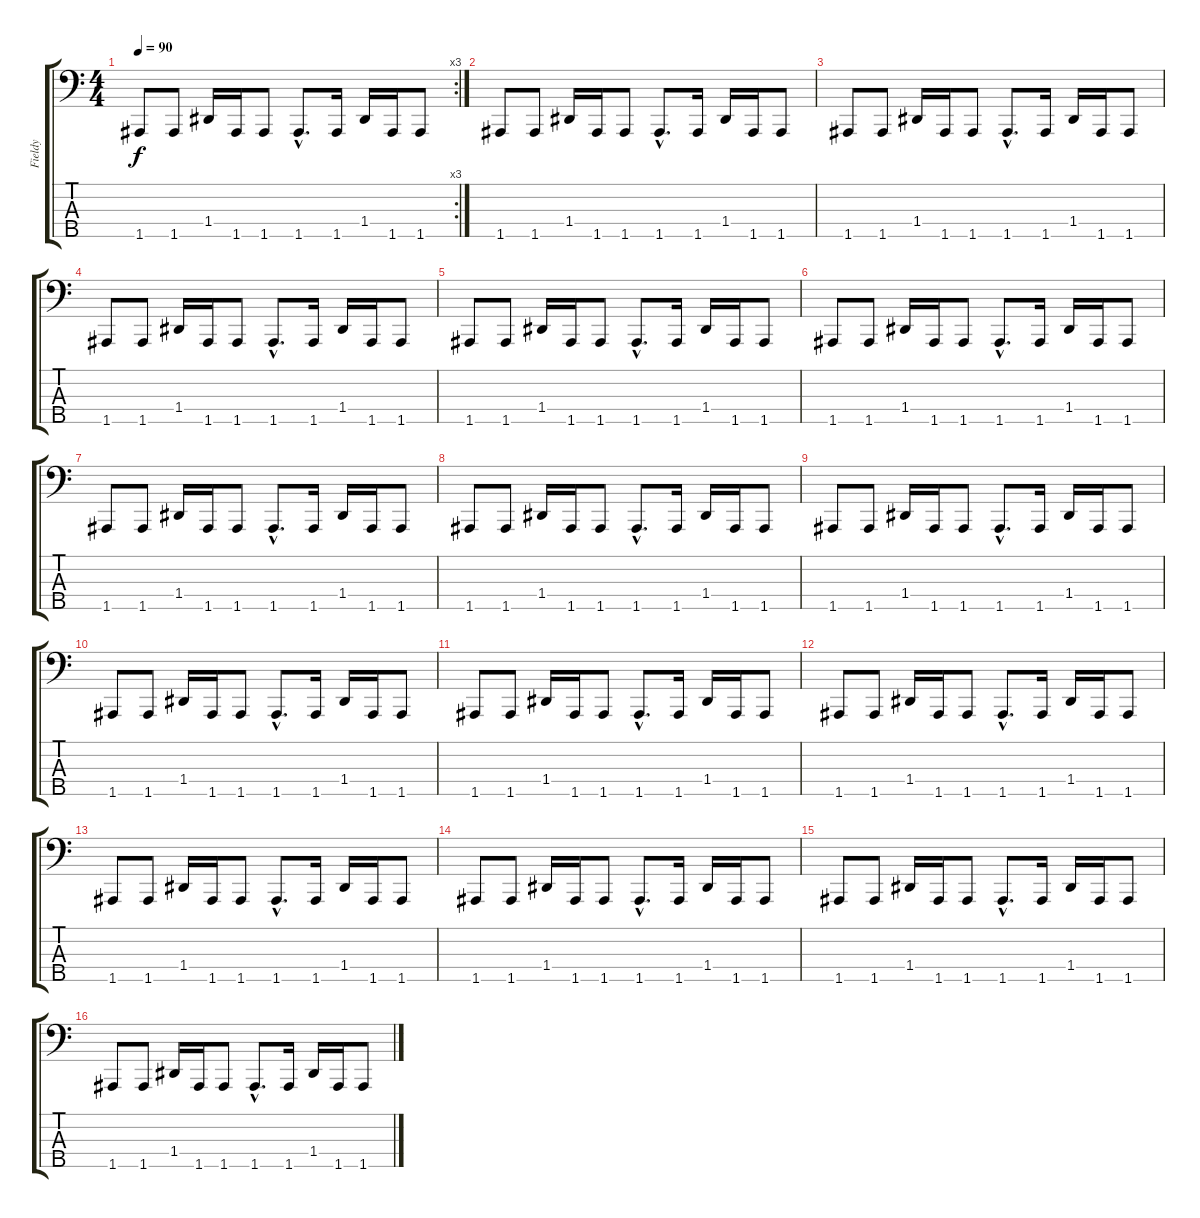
\track ("Fieldy" "Fieldy") {instrument slapbass1}
\staff {score tabs}
\tuning (F2 C2 G1 D1 A0) {hide}
\rc 3
\ts (4 4)
\tempo 90
\clef f4
\ks c
1.5.8{dy f instrument slapbass1} 1.5.8 1.4.16 1.5.16 1.5.8 1.5{hac}.8{d} 1.5.16 1.4.16 1.5.16 1.5.8 |
1.5.8 1.5.8 1.4.16 1.5.16 1.5.8 1.5{hac}.8{d} 1.5.16 1.4.16 1.5.16 1.5.8 |
1.5.8 1.5.8 1.4.16 1.5.16 1.5.8 1.5{hac}.8{d} 1.5.16 1.4.16 1.5.16 1.5.8 |
1.5.8 1.5.8 1.4.16 1.5.16 1.5.8 1.5{hac}.8{d} 1.5.16 1.4.16 1.5.16 1.5.8 |
1.5.8 1.5.8 1.4.16 1.5.16 1.5.8 1.5{hac}.8{d} 1.5.16 1.4.16 1.5.16 1.5.8 |
1.5.8 1.5.8 1.4.16 1.5.16 1.5.8 1.5{hac}.8{d} 1.5.16 1.4.16 1.5.16 1.5.8 |
1.5.8 1.5.8 1.4.16 1.5.16 1.5.8 1.5{hac}.8{d} 1.5.16 1.4.16 1.5.16 1.5.8 |
1.5.8 1.5.8 1.4.16 1.5.16 1.5.8 1.5{hac}.8{d} 1.5.16 1.4.16 1.5.16 1.5.8 |
1.5.8 1.5.8 1.4.16 1.5.16 1.5.8 1.5{hac}.8{d} 1.5.16 1.4.16 1.5.16 1.5.8 |
1.5.8 1.5.8 1.4.16 1.5.16 1.5.8 1.5{hac}.8{d} 1.5.16 1.4.16 1.5.16 1.5.8 |
1.5.8 1.5.8 1.4.16 1.5.16 1.5.8 1.5{hac}.8{d} 1.5.16 1.4.16 1.5.16 1.5.8 |
1.5.8 1.5.8 1.4.16 1.5.16 1.5.8 1.5{hac}.8{d} 1.5.16 1.4.16 1.5.16 1.5.8 |
1.5.8 1.5.8 1.4.16 1.5.16 1.5.8 1.5{hac}.8{d} 1.5.16 1.4.16 1.5.16 1.5.8 |
1.5.8 1.5.8 1.4.16 1.5.16 1.5.8 1.5{hac}.8{d} 1.5.16 1.4.16 1.5.16 1.5.8 |
1.5.8 1.5.8 1.4.16 1.5.16 1.5.8 1.5{hac}.8{d} 1.5.16 1.4.16 1.5.16 1.5.8 |
1.5.8 1.5.8 1.4.16 1.5.16 1.5.8 1.5{hac}.8{d} 1.5.16 1.4.16 1.5.16 1.5.8
